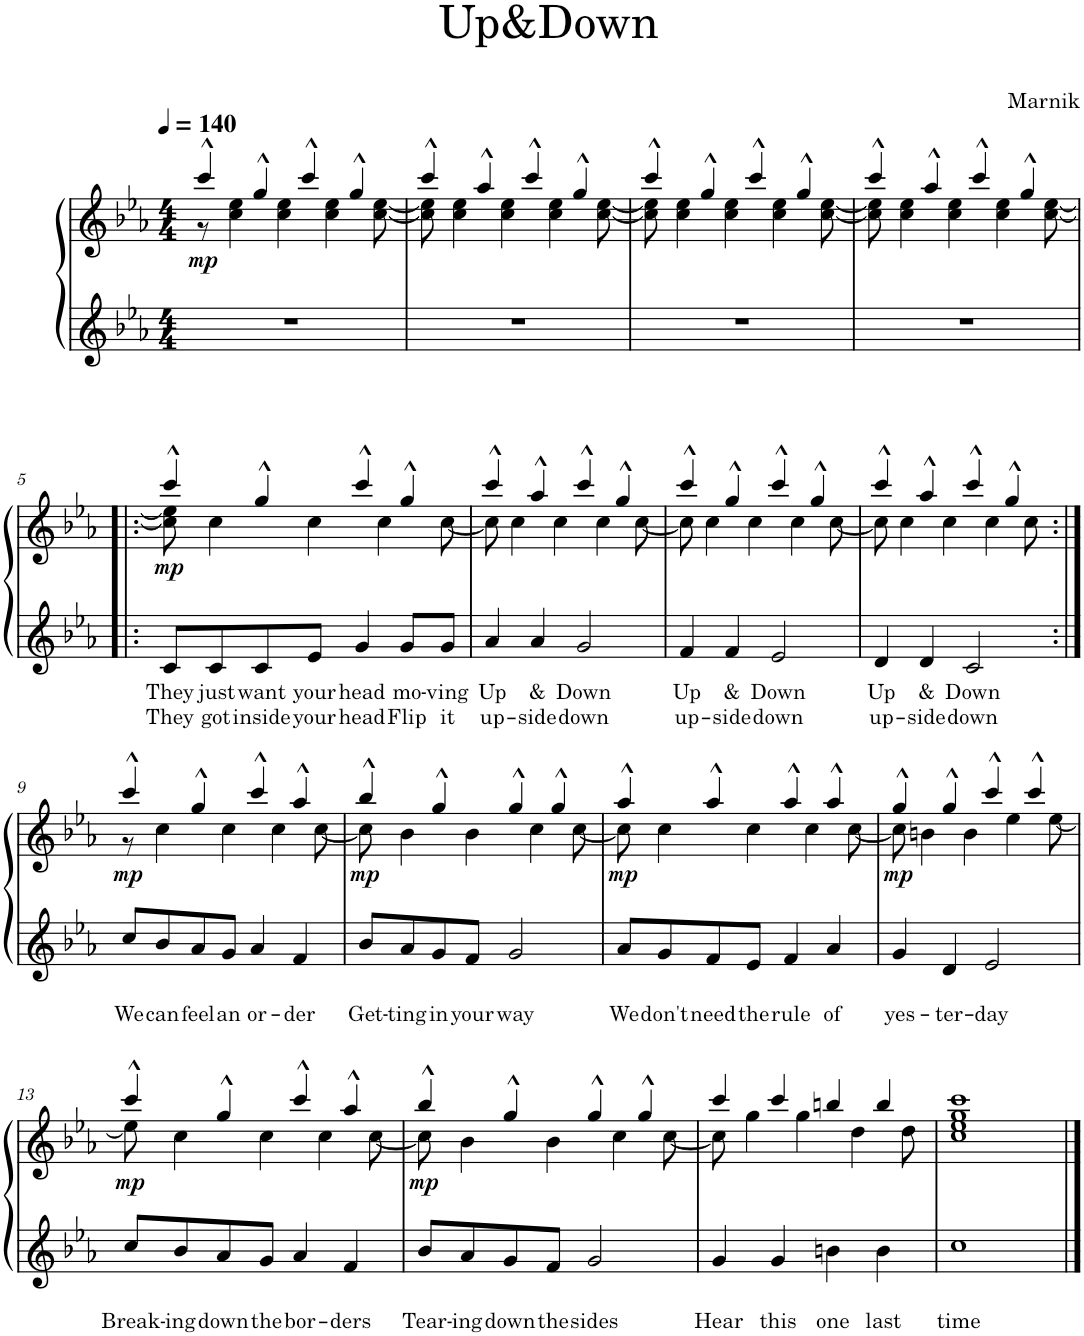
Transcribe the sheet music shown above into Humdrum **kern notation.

**kern	**text	**text	**kern	**dynam
*part1	*part1	*part1	*part1	*part1
*staff2	*staff2	*staff2	*staff1	*staff1/2
*I"Piano	*	*	*	*
*I'Pno.	*	*	*	*
*clefG2	*	*	*clefG2	*
*k[b-e-a-]	*	*	*k[b-e-a-]	*
*M4/4	*	*	*M4/4	*
*MM140	*	*	*MM140	*
=1	=1	=1	=1	=1
*	*	*	*^	*
!	!	!	!	!	!LO:DY:b
1r	.	.	4ccc^^/	8r	mp
.	.	.	.	4cc\ 4ee-\	.
.	.	.	4gg^^/	.	.
.	.	.	.	4cc\ 4ee-\	.
.	.	.	4ccc^^/	.	.
.	.	.	.	4cc\ 4ee-\	.
.	.	.	4gg^^/	.	.
.	.	.	.	[8cc\ [8ee-\	.
=2	=2	=2	=2	=2	=2
1r	.	.	4ccc^^/	8cc\] 8ee-\]	.
.	.	.	.	4cc\ 4ee-\	.
.	.	.	4aa-^^/	.	.
.	.	.	.	4cc\ 4ee-\	.
.	.	.	4ccc^^/	.	.
.	.	.	.	4cc\ 4ee-\	.
.	.	.	4gg^^/	.	.
.	.	.	.	[8cc\ [8ee-\	.
=3	=3	=3	=3	=3	=3
1r	.	.	4ccc^^/	8cc\] 8ee-\]	.
.	.	.	.	4cc\ 4ee-\	.
.	.	.	4gg^^/	.	.
.	.	.	.	4cc\ 4ee-\	.
.	.	.	4ccc^^/	.	.
.	.	.	.	4cc\ 4ee-\	.
.	.	.	4gg^^/	.	.
.	.	.	.	[8cc\ [8ee-\	.
=4	=4	=4	=4	=4	=4
1r	.	.	4ccc^^/	8cc\] 8ee-\]	.
.	.	.	.	4cc\ 4ee-\	.
.	.	.	4aa-^^/	.	.
.	.	.	.	4cc\ 4ee-\	.
.	.	.	4ccc^^/	.	.
.	.	.	.	4cc\ 4ee-\	.
.	.	.	4gg^^/	.	.
.	.	.	.	[8cc\ [8ee-\	.
!!LO:LB:g=z	!!
=5!|:	=5!|:	=5!|:	=5!|:	=5!|:	=5!|:
!	!LO:LY:b	!LO:LY:b	!	!	!LO:DY:b
8c/L	They	They	4ccc^^/	8cc\] 8ee-\]	mp
!	!LO:LY:b	!LO:LY:b	!	!	!
8c/	just	got	.	4cc\	.
!	!LO:LY:b	!LO:LY:b	!	!	!
8c/	want	inside	4gg^^/	.	.
!	!LO:LY:b	!LO:LY:b	!	!	!
8e-/J	your	your	.	4cc\	.
!	!LO:LY:b	!LO:LY:b	!	!	!
4g/	head	head	4ccc^^/	.	.
.	.	.	.	4cc\	.
!	!LO:LY:b	!LO:LY:b	!	!	!
8g/L	mo-	Flip	4gg^^/	.	.
!	!LO:LY:b	!LO:LY:b	!	!	!
8g/J	-ving	it	.	[8cc\	.
=6	=6	=6	=6	=6	=6
!	!LO:LY:b	!LO:LY:b	!	!	!
4a-/	Up	up-	4ccc^^/	8cc\]	.
.	.	.	.	4cc\	.
!	!LO:LY:b	!LO:LY:b	!	!	!
4a-/	&	-side	4aa-^^/	.	.
.	.	.	.	4cc\	.
!	!LO:LY:b	!LO:LY:b	!	!	!
2g/	Down	down	4ccc^^/	.	.
.	.	.	.	4cc\	.
.	.	.	4gg^^/	.	.
.	.	.	.	[8cc\	.
=7	=7	=7	=7	=7	=7
!	!LO:LY:b	!LO:LY:b	!	!	!
4f/	Up	up-	4ccc^^/	8cc\]	.
.	.	.	.	4cc\	.
!	!LO:LY:b	!LO:LY:b	!	!	!
4f/	&	-side	4gg^^/	.	.
.	.	.	.	4cc\	.
!	!LO:LY:b	!LO:LY:b	!	!	!
2e-/	Down	down	4ccc^^/	.	.
.	.	.	.	4cc\	.
.	.	.	4gg^^/	.	.
.	.	.	.	[8cc\	.
=8	=8	=8	=8	=8	=8
!	!LO:LY:b	!LO:LY:b	!	!	!
4d/	Up	up-	4ccc^^/	8cc\]	.
.	.	.	.	4cc\	.
!	!LO:LY:b	!LO:LY:b	!	!	!
4d/	&	-side	4aa-^^/	.	.
.	.	.	.	4cc\	.
!	!LO:LY:b	!LO:LY:b	!	!	!
2c/	Down	down	4ccc^^/	.	.
.	.	.	.	4cc\	.
.	.	.	4gg^^/	.	.
.	.	.	.	8cc\	.
!!LO:LB:g=z	!!
=9:|!	=9:|!	=9:|!	=9:|!	=9:|!	=9:|!
!	!	!LO:LY:b	!	!	!LO:DY:b
8cc/L	.	We	4ccc^^/	8r	mp
!	!	!LO:LY:b	!	!	!
8b-/	.	can	.	4cc\	.
!	!	!LO:LY:b	!	!	!
8a-/	.	feel	4gg^^/	.	.
!	!	!LO:LY:b	!	!	!
8g/J	.	an	.	4cc\	.
!	!	!LO:LY:b	!	!	!
4a-/	.	or-	4ccc^^/	.	.
.	.	.	.	4cc\	.
!	!	!LO:LY:b	!	!	!
4f/	.	-der	4aa-^^/	.	.
.	.	.	.	[8cc\	.
=10	=10	=10	=10	=10	=10
!	!	!LO:LY:b	!	!	!LO:DY:b
8b-/L	.	Get-	4bb-^^/	8cc\]	mp
!	!	!LO:LY:b	!	!	!
8a-/	.	-ting	.	4b-\	.
!	!	!LO:LY:b	!	!	!
8g/	.	in	4gg^^/	.	.
!	!	!LO:LY:b	!	!	!
8f/J	.	your	.	4b-\	.
!	!	!LO:LY:b	!	!	!
2g/	.	way	4gg^^/	.	.
.	.	.	.	4cc\	.
.	.	.	4gg^^/	.	.
.	.	.	.	[8cc\	.
=11	=11	=11	=11	=11	=11
!	!	!LO:LY:b	!	!	!LO:DY:b
8a-/L	.	We	4aa-^^/	8cc\]	mp
!	!	!LO:LY:b	!	!	!
8g/	.	don't	.	4cc\	.
!	!	!LO:LY:b	!	!	!
8f/	.	need	4aa-^^/	.	.
!	!	!LO:LY:b	!	!	!
8e-/J	.	the	.	4cc\	.
!	!	!LO:LY:b	!	!	!
4f/	.	rule	4aa-^^/	.	.
.	.	.	.	4cc\	.
!	!	!LO:LY:b	!	!	!
4a-/	.	of	4aa-^^/	.	.
.	.	.	.	[8cc\	.
=12	=12	=12	=12	=12	=12
!	!	!LO:LY:b	!	!	!LO:DY:b
4g/	.	yes-	4gg^^/	8cc\]	mp
.	.	.	.	4bn\	.
!	!	!LO:LY:b	!	!	!
4d/	.	-ter-	4gg^^/	.	.
.	.	.	.	4b\	.
!	!	!LO:LY:b	!	!	!
2e-/	.	-day	4ccc^^/	.	.
.	.	.	.	4ee-\	.
.	.	.	4ccc^^/	.	.
.	.	.	.	[8ee-\	.
!!LO:LB:g=z	!!
=13	=13	=13	=13	=13	=13
!	!	!LO:LY:b	!	!	!LO:DY:b
8cc/L	.	Break-	4ccc^^/	8ee-\]	mp
!	!	!LO:LY:b	!	!	!
8b-/	.	-ing	.	4cc\	.
!	!	!LO:LY:b	!	!	!
8a-/	.	down	4gg^^/	.	.
!	!	!LO:LY:b	!	!	!
8g/J	.	the	.	4cc\	.
!	!	!LO:LY:b	!	!	!
4a-/	.	bor-	4ccc^^/	.	.
.	.	.	.	4cc\	.
!	!	!LO:LY:b	!	!	!
4f/	.	-ders	4aa-^^/	.	.
.	.	.	.	[8cc\	.
=14	=14	=14	=14	=14	=14
!	!	!LO:LY:b	!	!	!LO:DY:b
8b-/L	.	Tear-	4bb-^^/	8cc\]	mp
!	!	!LO:LY:b	!	!	!
8a-/	.	-ing	.	4b-\	.
!	!	!LO:LY:b	!	!	!
8g/	.	down	4gg^^/	.	.
!	!	!LO:LY:b	!	!	!
8f/J	.	the	.	4b-\	.
!	!	!LO:LY:b	!	!	!
2g/	.	sides	4gg^^/	.	.
.	.	.	.	4cc\	.
.	.	.	4gg^^/	.	.
.	.	.	.	[8cc\	.
=15	=15	=15	=15	=15	=15
!	!	!LO:LY:b	!	!	!
4g/	.	Hear	4ccc/	8cc\]	.
.	.	.	.	4gg\	.
!	!	!LO:LY:b	!	!	!
4g/	.	this	4ccc/	.	.
.	.	.	.	4gg\	.
!	!	!LO:LY:b	!	!	!
4bn\	.	one	4bbn/	.	.
.	.	.	.	4ff\	.
!	!	!LO:LY:b	!	!	!
4b\	.	last	4bb/	.	.
.	.	.	.	8dd\	.
=16	=16	=16	=16	=16	=16
!	!	!LO:LY:b	!	!	!
*	*	*	*v	*v	*
1cc	.	time	1cc 1ee- 1gg 1ccc	.
==	==	==	==	==
*-	*-	*-	*-	*-
